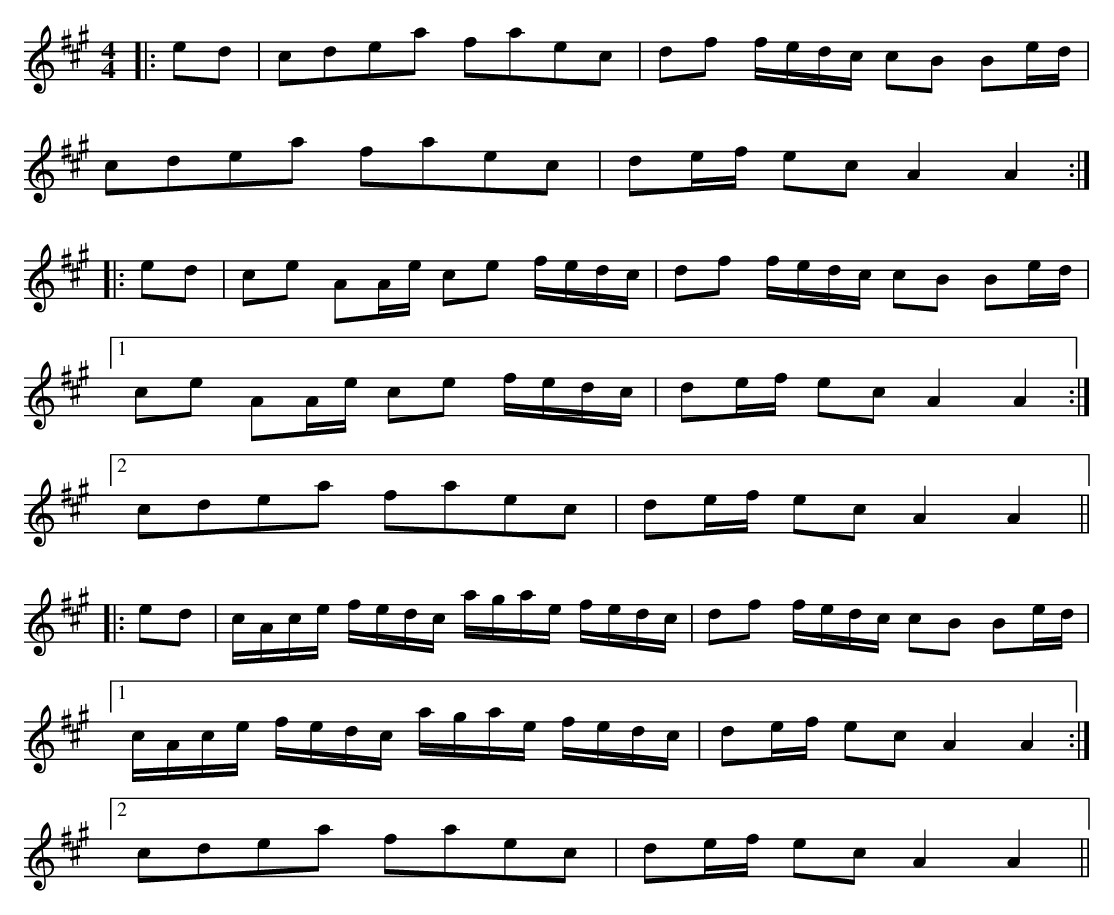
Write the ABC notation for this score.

X:1
M:4/4
K:A
|:ed|cdea faec|df f/e/d/c/ cB Be/d/|
cdea faec|de/f/ ec A2 A2:|
|:ed|ce AA/e/ ce f/e/d/c/|df f/e/d/c/ cB Be/d/|
[1 ce AA/e/ ce f/e/d/c/|de/f/ ec A2 A2:|
[2 cdea faec|de/f/ ec A2 A2||
|:ed|c/A/c/e/ f/e/d/c/ a/g/a/e/ f/e/d/c/|df f/e/d/c/ cB Be/d/|
[1 c/A/c/e/ f/e/d/c/ a/g/a/e/ f/e/d/c/|de/f/ ec A2 A2:|
[2 cdea faec|de/f/ ec A2 A2||
